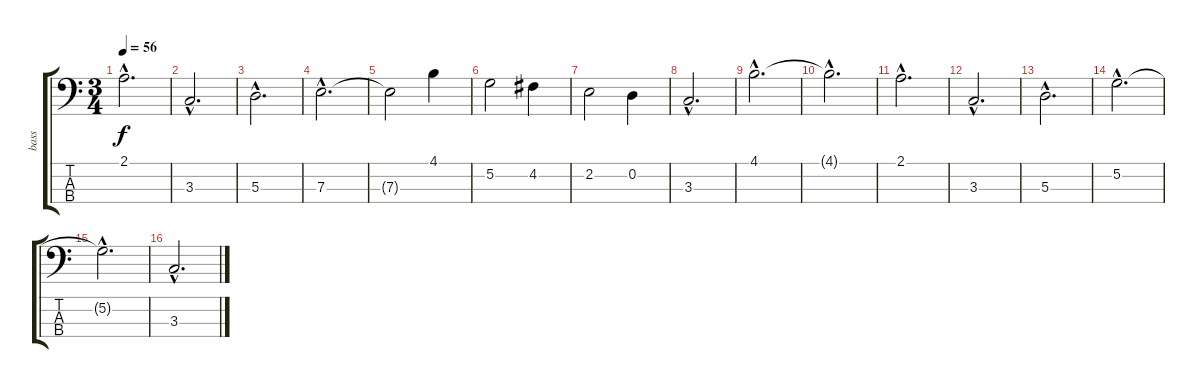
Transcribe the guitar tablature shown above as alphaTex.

\track ("bass" "bass") {instrument electricbassfinger}
\staff {score tabs}
\tuning (G2 D2 A1 E1) {hide}
\ts (3 4)
\tempo 56
\clef f4
\ks c
2.1{hac}.2{d dy f} |
3.3{hac}.2{d} |
5.3{hac}.2{d} |
7.3{hac}.2{d} |
7.3{t}.2 4.1.4 |
5.2.2 4.2.4 |
2.2.2 0.2.4 |
3.3{hac}.2{d} |
4.1{hac}.2{d} |
4.1{hac t}.2{d} |
2.1{hac}.2{d} |
3.3{hac}.2{d} |
5.3{hac}.2{d} |
5.2{hac}.2{d} |
5.2{hac t}.2{d} |
3.3{hac}.2{d}
